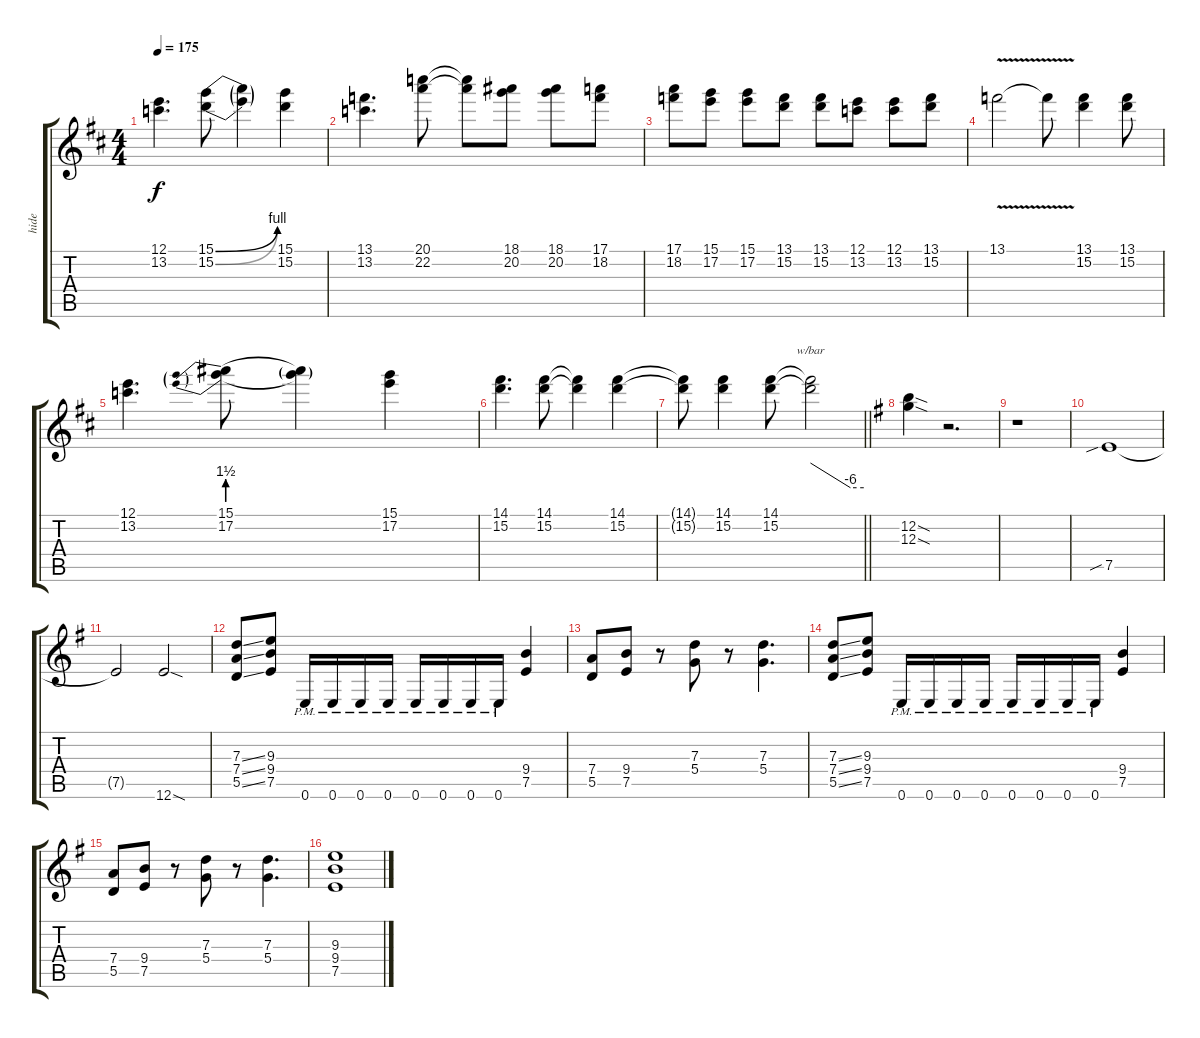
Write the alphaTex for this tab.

\track ("hide" "hide") {instrument overdrivenguitar}
\staff {score tabs}
\tuning (E4 B3 G3 D3 A2 E2) {hide}
\ts (4 4)
\tempo 175
\clef g2
\ks d
(12.1 13.2).4{d dy f} (15.1{be (bend 0 0 60 4)} 15.2{be (bend 0 0 60 4)}).8 (15.1{t} 15.2{t}).4 (15.1 15.2).4 |
(13.1 13.2).4{d} (20.1 22.2).8 (20.1{t} 22.2{t}).8 (18.1 20.2).8 (18.1 20.2).8 (17.1 18.2).8 |
(17.1 18.2).8 (15.1 17.2).8 (15.1 17.2).8 (13.1 15.2).8 (13.1 15.2).8 (12.1 13.2).8 (12.1 13.2).8 (13.1 15.2).8 |
13.1{v}.2 13.1{t}.8 (13.1 15.2).4 (13.1 15.2).8 |
(12.1 13.2).4{d} (15.1{be (prebend 0 6 60 6)} 17.2{be (prebend 0 6 60 6)}).8 (15.1{t} 17.2{t}).4 (15.1 17.2).4 |
(14.1 15.2).4{d} (14.1 15.2).8 (14.1{t} 15.2{t}).4 (14.1 15.2).4 |
\barLineRight lightlight
(14.1{t} 15.2{t}).8 (14.1 15.2).4 (14.1 15.2).8 (14.1{t} 15.2{t}).2{tbe (custom default 0 0 45 -24 60 -24)} |
\ks g
(12.2{sod} 12.3{sod}).4 r.2{d} |
r.1 |
7.5{sib}.1 |
7.5{t}.2 12.6{sod}.2 |
(7.3{ss} 7.4{ss} 5.5{ss}).8 (9.3 9.4 7.5).8 0.6{pm}.16 0.6{pm}.16 0.6{pm}.16 0.6{pm}.16 0.6{pm}.16 0.6{pm}.16 0.6{pm}.16 0.6{pm}.16 (9.4 7.5).4 |
(7.4 5.5).8 (9.4 7.5).8 r.8 (7.3 5.4).8 r.8 (7.3 5.4).4{d} |
(7.3{ss} 7.4{ss} 5.5{ss}).8 (9.3 9.4 7.5).8 0.6{pm}.16 0.6{pm}.16 0.6{pm}.16 0.6{pm}.16 0.6{pm}.16 0.6{pm}.16 0.6{pm}.16 0.6{pm}.16 (9.4 7.5).4 |
(7.4 5.5).8 (9.4 7.5).8 r.8 (7.3 5.4).8 r.8 (7.3 5.4).4{d} |
(9.3 9.4 7.5).1
